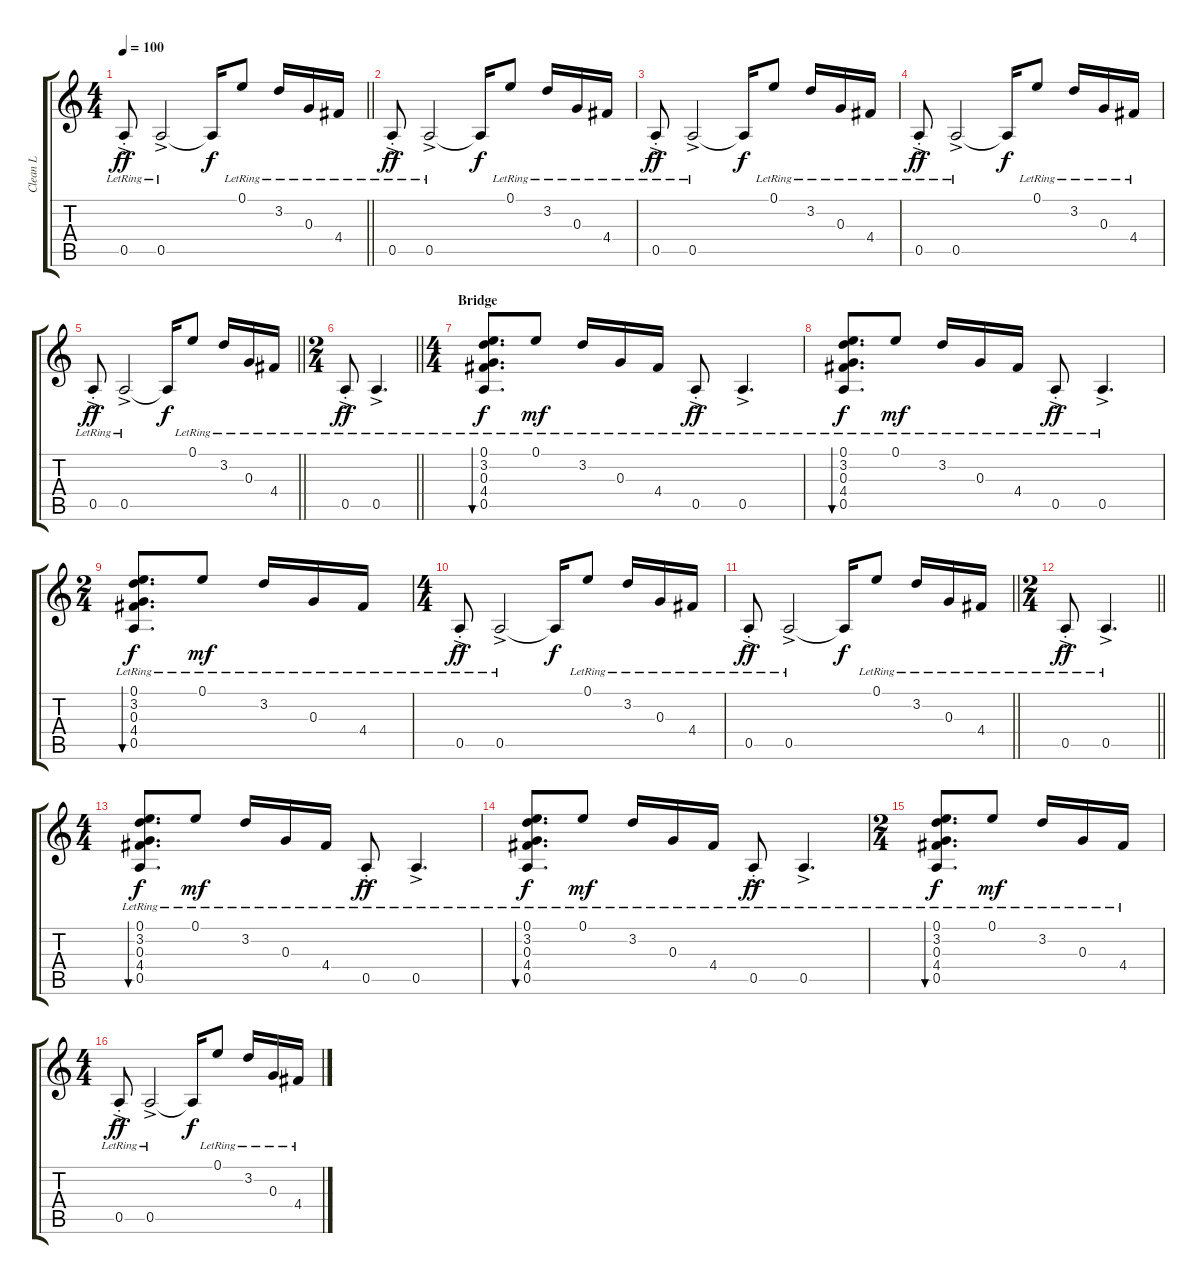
\track ("Clean L" "Clean L") {instrument acousticguitarnylon}
\staff {score tabs}
\tuning (E4 B3 G3 D3 A2 D2) {hide}
\ts (4 4)
\tempo 100
\clef g2
\barLineRight lightlight
\ks c
0.5{ac st lr}.8{dy ff} 0.5{ac lr}.2 0.5{t}.16{dy f} 0.1{lr}.8 3.2{lr}.16 0.3{lr}.16 4.4{lr}.16 |
0.5{ac st lr}.8{dy ff} 0.5{ac lr}.2 0.5{t}.16{dy f} 0.1{lr}.8 3.2{lr}.16 0.3{lr}.16 4.4{lr}.16 |
0.5{ac st lr}.8{dy ff} 0.5{ac lr}.2 0.5{t}.16{dy f} 0.1{lr}.8 3.2{lr}.16 0.3{lr}.16 4.4{lr}.16 |
0.5{ac st lr}.8{dy ff} 0.5{ac lr}.2 0.5{t}.16{dy f} 0.1{lr}.8 3.2{lr}.16 0.3{lr}.16 4.4{lr}.16 |
\barLineRight lightlight
0.5{ac st lr}.8{dy ff} 0.5{ac lr}.2 0.5{t}.16{dy f} 0.1{lr}.8 3.2{lr}.16 0.3{lr}.16 4.4{lr}.16 |
\ts (2 4)
\barLineRight lightlight
0.5{ac st lr}.8{dy ff} 0.5{ac lr}.4{d} |
\ts (4 4)
\section ("" "Bridge")
(0.1{lr} 3.2{lr} 0.3{lr} 4.4{lr} 0.5{lr}).8{d bu 240 dy f} 0.1{lr}.8{dy mf} 3.2{lr}.16 0.3{lr}.16 4.4{lr}.16 0.5{ac st lr}.8{dy ff} 0.5{ac lr}.4{d} |
(0.1{lr} 3.2{lr} 0.3{lr} 4.4{lr} 0.5{lr}).8{d bu 240 dy f} 0.1{lr}.8{dy mf} 3.2{lr}.16 0.3{lr}.16 4.4{lr}.16 0.5{ac st lr}.8{dy ff} 0.5{ac lr}.4{d} |
\ts (2 4)
(0.1{lr} 3.2{lr} 0.3{lr} 4.4{lr} 0.5{lr}).8{d bu 240 dy f} 0.1{lr}.8{dy mf} 3.2{lr}.16 0.3{lr}.16 4.4{lr}.16 |
\ts (4 4)
0.5{ac st lr}.8{dy ff} 0.5{ac lr}.2 0.5{t}.16{dy f} 0.1{lr}.8 3.2{lr}.16 0.3{lr}.16 4.4{lr}.16 |
\barLineRight lightlight
0.5{ac st lr}.8{dy ff} 0.5{ac lr}.2 0.5{t}.16{dy f} 0.1{lr}.8 3.2{lr}.16 0.3{lr}.16 4.4{lr}.16 |
\ts (2 4)
\barLineRight lightlight
0.5{ac st lr}.8{dy ff} 0.5{ac lr}.4{d} |
\ts (4 4)
(0.1{lr} 3.2{lr} 0.3{lr} 4.4{lr} 0.5{lr}).8{d bu 240 dy f} 0.1{lr}.8{dy mf} 3.2{lr}.16 0.3{lr}.16 4.4{lr}.16 0.5{ac st lr}.8{dy ff} 0.5{ac lr}.4{d} |
(0.1{lr} 3.2{lr} 0.3{lr} 4.4{lr} 0.5{lr}).8{d bu 240 dy f} 0.1{lr}.8{dy mf} 3.2{lr}.16 0.3{lr}.16 4.4{lr}.16 0.5{ac st lr}.8{dy ff} 0.5{ac lr}.4{d} |
\ts (2 4)
(0.1{lr} 3.2{lr} 0.3{lr} 4.4{lr} 0.5{lr}).8{d bu 240 dy f} 0.1{lr}.8{dy mf} 3.2{lr}.16 0.3{lr}.16 4.4{lr}.16 |
\ts (4 4)
0.5{ac st lr}.8{dy ff} 0.5{ac lr}.2 0.5{t}.16{dy f} 0.1{lr}.8 3.2{lr}.16 0.3{lr}.16 4.4{lr}.16
